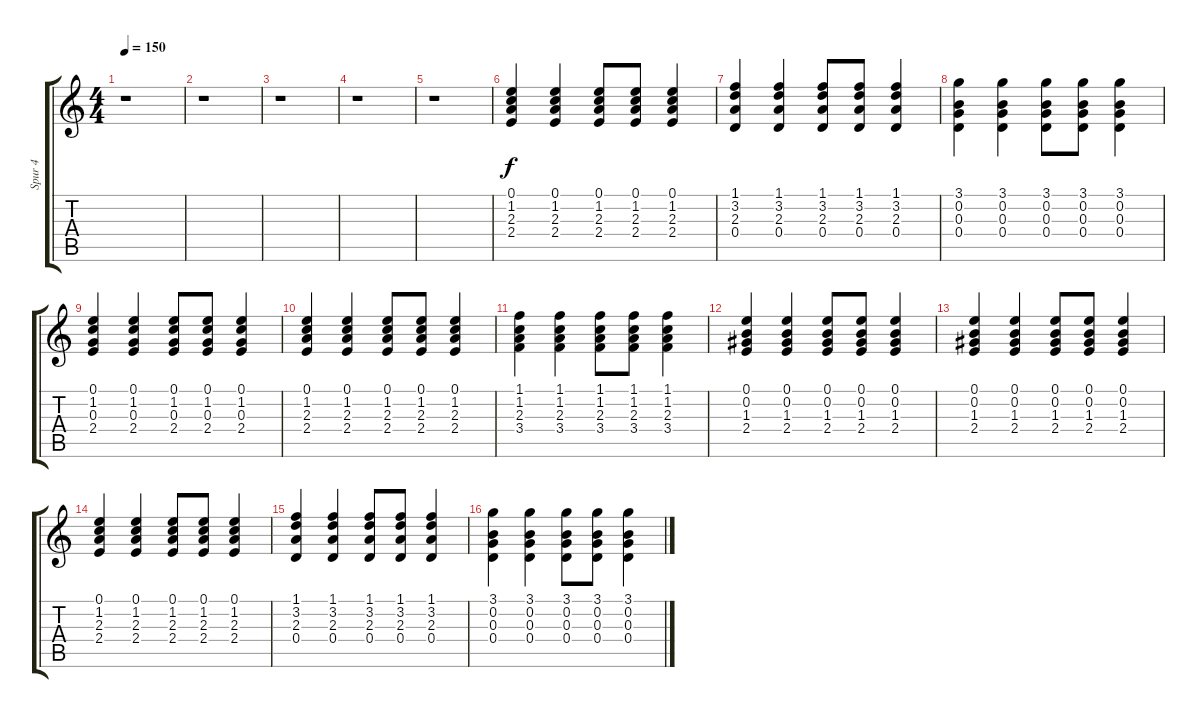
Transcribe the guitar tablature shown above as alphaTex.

\track ("Spur 4" "Spur 4") {instrument acousticguitarsteel}
\staff {score tabs}
\tuning (E4 B3 G3 D3 A2 E2) {hide}
\ts (4 4)
\tempo 150
\clef g2
\ks c
r.1{dy f instrument acousticguitarsteel} |
r.1 |
r.1 |
r.1 |
r.1 |
(0.1 1.2 2.3 2.4).4 (0.1 1.2 2.3 2.4).4 (0.1 1.2 2.3 2.4).8 (0.1 1.2 2.3 2.4).8 (0.1 1.2 2.3 2.4).4 |
(1.1 3.2 2.3 0.4).4 (1.1 3.2 2.3 0.4).4 (1.1 3.2 2.3 0.4).8 (1.1 3.2 2.3 0.4).8 (1.1 3.2 2.3 0.4).4 |
(3.1 0.2 0.3 0.4).4 (3.1 0.2 0.3 0.4).4 (3.1 0.2 0.3 0.4).8 (3.1 0.2 0.3 0.4).8 (3.1 0.2 0.3 0.4).4 |
(0.1 1.2 0.3 2.4).4 (0.1 1.2 0.3 2.4).4 (0.1 1.2 0.3 2.4).8 (0.1 1.2 0.3 2.4).8 (0.1 1.2 0.3 2.4).4 |
(0.1 1.2 2.3 2.4).4 (0.1 1.2 2.3 2.4).4 (0.1 1.2 2.3 2.4).8 (0.1 1.2 2.3 2.4).8 (0.1 1.2 2.3 2.4).4 |
(1.1 1.2 2.3 3.4).4 (1.1 1.2 2.3 3.4).4 (1.1 1.2 2.3 3.4).8 (1.1 1.2 2.3 3.4).8 (1.1 1.2 2.3 3.4).4 |
(0.1 0.2 1.3 2.4).4 (0.1 0.2 1.3 2.4).4 (0.1 0.2 1.3 2.4).8 (0.1 0.2 1.3 2.4).8 (0.1 0.2 1.3 2.4).4 |
(0.1 0.2 1.3 2.4).4 (0.1 0.2 1.3 2.4).4 (0.1 0.2 1.3 2.4).8 (0.1 0.2 1.3 2.4).8 (0.1 0.2 1.3 2.4).4 |
(0.1 1.2 2.3 2.4).4 (0.1 1.2 2.3 2.4).4 (0.1 1.2 2.3 2.4).8 (0.1 1.2 2.3 2.4).8 (0.1 1.2 2.3 2.4).4 |
(1.1 3.2 2.3 0.4).4 (1.1 3.2 2.3 0.4).4 (1.1 3.2 2.3 0.4).8 (1.1 3.2 2.3 0.4).8 (1.1 3.2 2.3 0.4).4 |
(3.1 0.2 0.3 0.4).4 (3.1 0.2 0.3 0.4).4 (3.1 0.2 0.3 0.4).8 (3.1 0.2 0.3 0.4).8 (3.1 0.2 0.3 0.4).4
